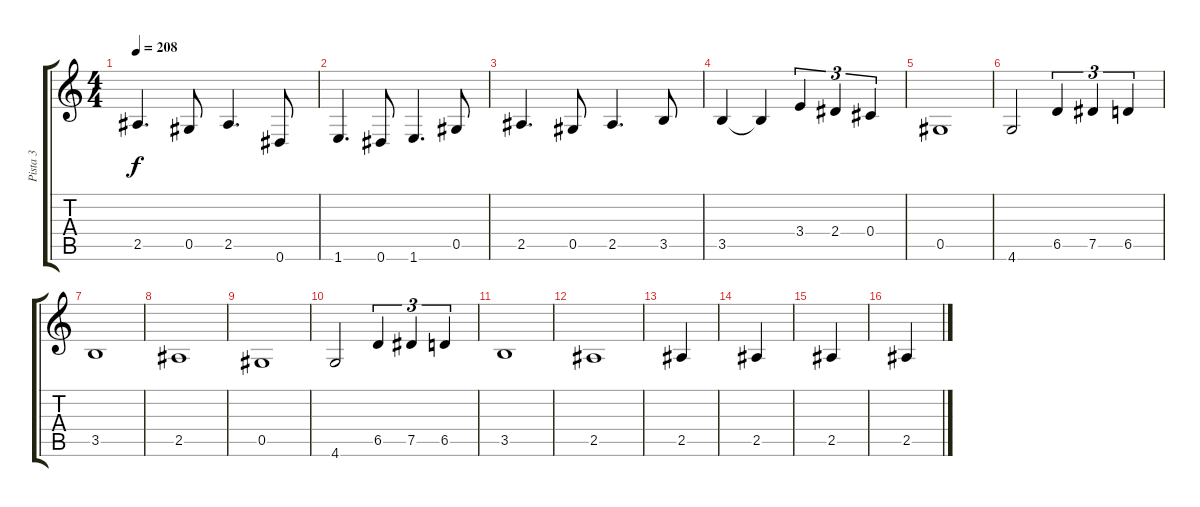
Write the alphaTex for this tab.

\track ("Pista 3" "Pista 3") {instrument electricbassfinger}
\staff {score tabs}
\tuning (Eb4 Bb3 Gb3 Db3 Ab2 Eb2) {hide}
\ts (4 4)
\tempo 208
\clef g2
\ks c
2.5.4{d dy f} 0.5.8 2.5.4{d} 0.6.8 |
1.6.4{d} 0.6.8 1.6.4{d} 0.5.8 |
2.5.4{d} 0.5.8 2.5.4{d} 3.5.8 |
3.5.4 3.5{t}.4 3.4.4{tu (3 2)} 2.4.4{tu (3 2)} 0.4.4{tu (3 2)} |
0.5.1 |
4.6.2 6.5.4{tu (3 2)} 7.5.4{tu (3 2)} 6.5.4{tu (3 2)} |
3.5.1 |
2.5.1 |
0.5.1 |
4.6.2 6.5.4{tu (3 2)} 7.5.4{tu (3 2)} 6.5.4{tu (3 2)} |
3.5.1 |
2.5.1 |
2.5.4 |
2.5.4 |
2.5.4 |
2.5.4
